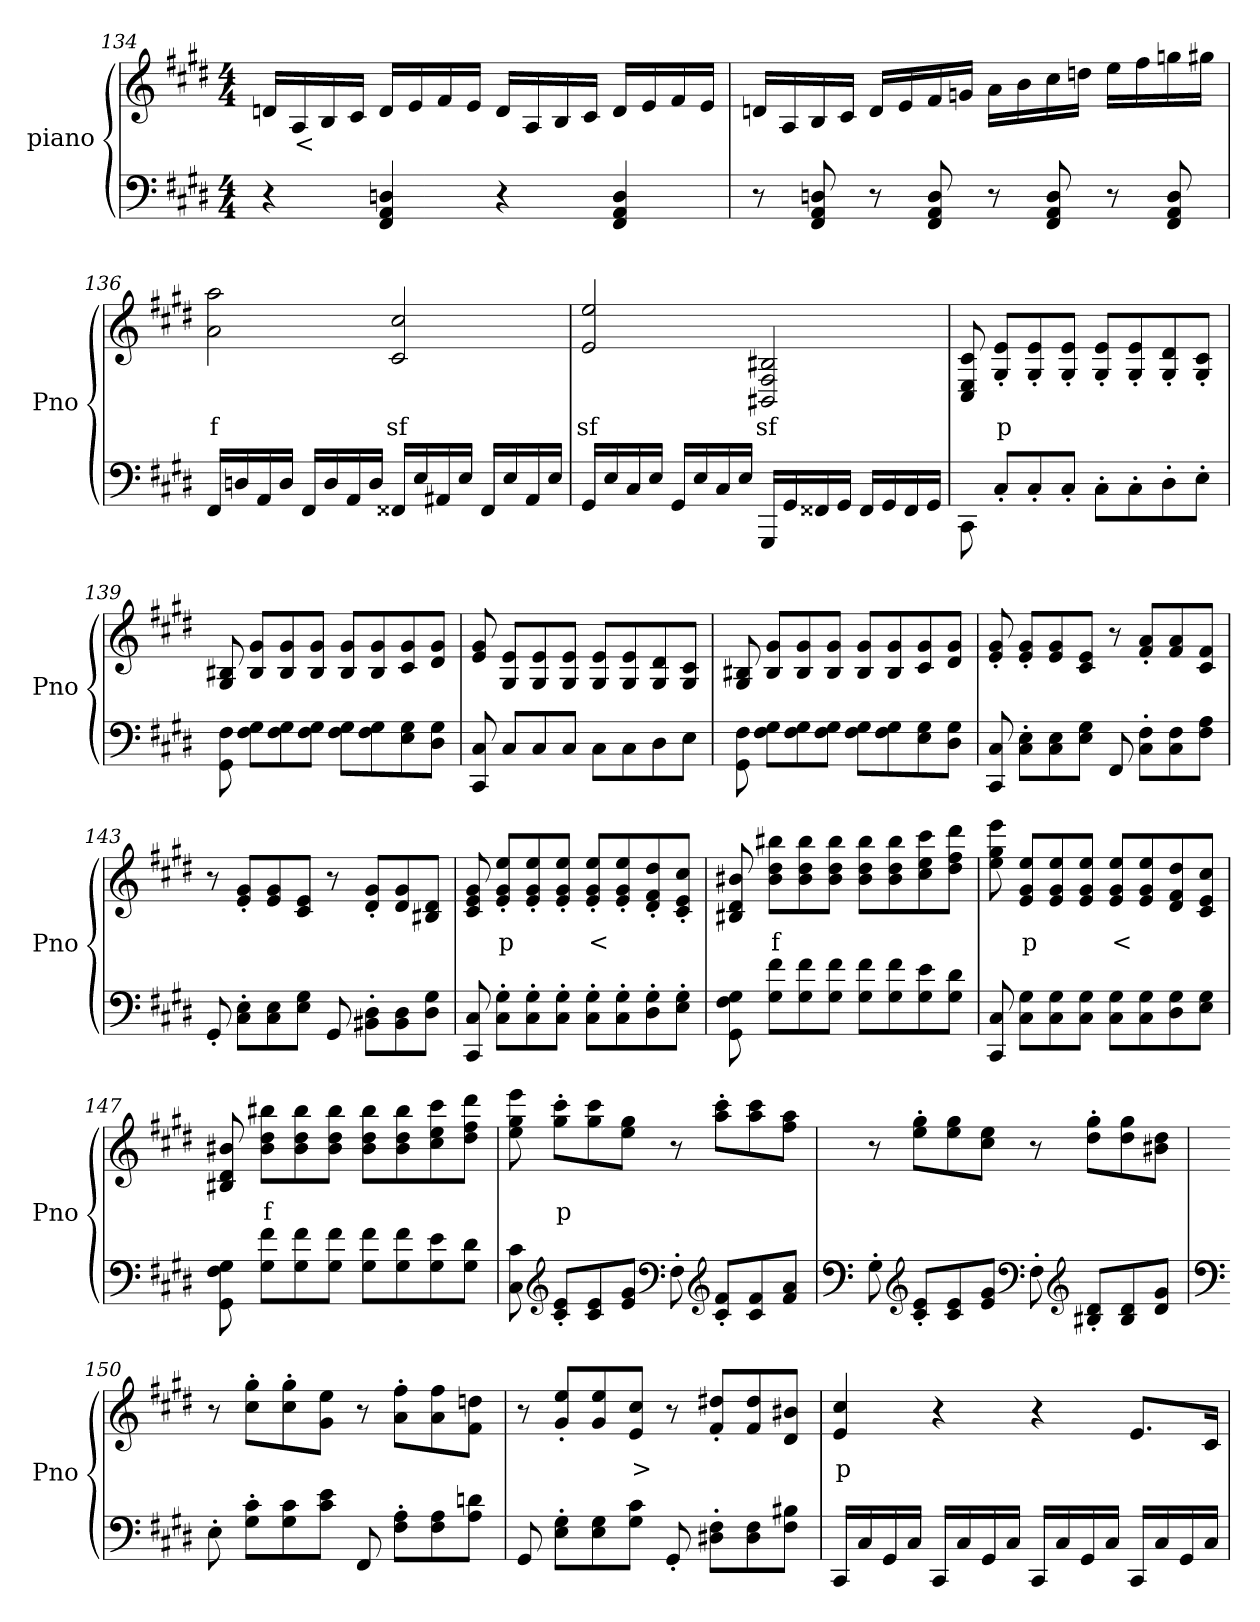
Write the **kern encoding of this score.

**kern	**kern	**text
*part2	*part1	*part1
*staff2	*staff1	*staff1
*I"piano	*I"piano	*
*I'Pno	*I'Pno	*
*clefF4	*clefG2	*
*k[f#c#g#d#]	*k[f#c#g#d#]	*
*c#:	*c#:	*
*M4/4	*M4/4	*
=134	=134	=134
4r	16dn/LL	.
.	16A/	<
.	16B/	.
.	16c#/JJ	.
4FF#/ 4AA/ 4Dn/	16d/LL	.
.	16e/	.
.	16f#/	.
.	16e/JJ	.
4r	16d/LL	.
.	16A/	.
.	16B/	.
.	16c#/JJ	.
4FF#/ 4AA/ 4D/	16d/LL	.
.	16e/	.
.	16f#/	.
.	16e/JJ	.
!!LO:LB:g=z
=135	=135	=135
8r	16dn/LL	.
.	16A/	.
8FF#/ 8AA/ 8Dn/	16B/	.
.	16c#/JJ	.
8r	16d/LL	.
.	16e/	.
8FF#/ 8AA/ 8D/	16f#/	.
.	16gn/JJ	.
8r	16a\LL	.
.	16b\	.
8FF#/ 8AA/ 8D/	16cc#\	.
.	16ddn\JJ	.
8r	16ee\LL	.
.	16ff#\	.
8FF#/ 8AA/ 8D/	16ggn\	.
.	16gg#X\JJ	.
=136	=136	=136
16FF#/LL	2a\ 2aa\	f
16Dn/	.	.
16AA/	.	.
16D/JJ	.	.
16FF#/LL	.	.
16D/	.	.
16AA/	.	.
16D/JJ	.	.
16FF##X/LL	2c#/ 2cc#/	sf
16E/	.	.
16AA#X/	.	.
16E/JJ	.	.
16FF##/LL	.	.
16E/	.	.
16AA#/	.	.
16E/JJ	.	.
=137	=137	=137
16GG#/LL	2e/ 2ee/	sf
16E/	.	.
16C#/	.	.
16E/JJ	.	.
16GG#/LL	.	.
16E/	.	.
16C#/	.	.
16E/JJ	.	.
16GGG#/LL	2BB#X/ 2F#/ 2B#X/	sf
16GG#/	.	.
16FF##X/	.	.
16GG#/JJ	.	.
16FF##/LL	.	.
16GG#/	.	.
16FF##/	.	.
16GG#/JJ	.	.
!!LO:LB:g=z
=138	=138	=138
8CC#\	8C#/ 8E/ 8c#/	.
8C#'/L	8G#/' 8e/'L	p
8C#'/	8G#/' 8e/'	.
8C#'/J	8G#/' 8e/'J	.
8C#'\L	8G#/' 8e/'L	.
8C#'\	8G#/' 8e/'	.
8D#'\	8G#/' 8d#/'	.
8E'\J	8G#/' 8c#/'J	.
=139	=139	=139
8GG#\ 8F#\	8G#/ 8B#X/	.
8F#\ 8G#\L	8B#/ 8g#/L	.
8F#\ 8G#\	8B#/ 8g#/	.
8F#\ 8G#\J	8B#/ 8g#/J	.
8F#\ 8G#\L	8B#/ 8g#/L	.
8F#\ 8G#\	8B#/ 8g#/	.
8E\ 8G#\	8c#/ 8g#/	.
8D#\ 8G#\J	8d#/ 8g#/J	.
=140	=140	=140
8CC#/ 8C#/	8e/ 8g#/	.
8C#/L	8G#/ 8e/L	.
8C#/	8G#/ 8e/	.
8C#/J	8G#/ 8e/J	.
8C#\L	8G#/ 8e/L	.
8C#\	8G#/ 8e/	.
8D#\	8G#/ 8d#/	.
8E\J	8G#/ 8c#/J	.
=141	=141	=141
8GG#\ 8F#\	8G#/ 8B#X/	.
8F#\ 8G#\L	8B#/ 8g#/L	.
8F#\ 8G#\	8B#/ 8g#/	.
8F#\ 8G#\J	8B#/ 8g#/J	.
8F#\ 8G#\L	8B#/ 8g#/L	.
8F#\ 8G#\	8B#/ 8g#/	.
8E\ 8G#\	8c#/ 8g#/	.
8D#\ 8G#\J	8d#/ 8g#/J	.
!!LO:LB:g=z
=142	=142	=142
8CC#/ 8C#/	8e/' 8g#/'	.
8C#\' 8E\'L	8e/' 8g#/'L	.
8C#\ 8E\	8e/ 8g#/	.
8E\ 8G#\J	8c#/ 8e/J	.
8FF#/	8r	.
8C#\' 8F#\'L	8f#/' 8a/'L	.
8C#\ 8F#\	8f#/ 8a/	.
8F#\ 8A\J	8c#/ 8f#/J	.
=143	=143	=143
8GG#'/	8r	.
8C#\' 8E\'L	8e/' 8g#/'L	.
8C#\ 8E\	8e/ 8g#/	.
8E\ 8G#\J	8c#/ 8e/J	.
8GG#/	8r	.
8BB#X\' 8D#\'L	8d#/' 8g#/'L	.
8BB#\ 8D#\	8d#/ 8g#/	.
8D#\ 8G#\J	8B#X/ 8d#/J	.
=144	=144	=144
8CC#/ 8C#/	8c#/ 8e/ 8g#/	.
8C#\' 8G#\'L	8e/' 8g#/' 8ee/'L	p
8C#\' 8G#\'	8e/' 8g#/' 8ee/'	.
8C#\' 8G#\'J	8e/' 8g#/' 8ee/'J	.
8C#\' 8G#\'L	8e/' 8g#/' 8ee/'L	<
8C#\' 8G#\'	8e/' 8g#/' 8ee/'	.
8D#\' 8G#\'	8d#/' 8f#/' 8dd#/'	.
8E\' 8G#\'J	8c#/' 8e/' 8cc#/'J	.
=145	=145	=145
8GG#\ 8F#\ 8G#\	8B#X/ 8d#/ 8b#X/	.
8G#\ 8f#\L	8b#\ 8dd#\ 8bb#X\L	f
8G#\ 8f#\	8b#\ 8dd#\ 8bb#\	.
8G#\ 8f#\J	8b#\ 8dd#\ 8bb#\J	.
8G#\ 8f#\L	8b#\ 8dd#\ 8bb#\L	.
8G#\ 8f#\	8b#\ 8dd#\ 8bb#\	.
8G#\ 8e\	8cc#\ 8ee\ 8ccc#\	.
8G#\ 8d#\J	8dd#\ 8ff#\ 8ddd#\J	.
!!LO:PB:g=z
=146	=146	=146
8CC#/ 8C#/	8ee\ 8gg#\ 8eee\	.
8C#\ 8G#\L	8e/ 8g#/ 8ee/L	p
8C#\ 8G#\	8e/ 8g#/ 8ee/	.
8C#\ 8G#\J	8e/ 8g#/ 8ee/J	.
8C#\ 8G#\L	8e/ 8g#/ 8ee/L	<
8C#\ 8G#\	8e/ 8g#/ 8ee/	.
8D#\ 8G#\	8d#/ 8f#/ 8dd#/	.
8E\ 8G#\J	8c#/ 8e/ 8cc#/J	.
=147	=147	=147
8GG#\ 8F#\ 8G#\	8B#X/ 8d#/ 8b#X/	.
8G#\ 8f#\L	8b#\ 8dd#\ 8bb#X\L	f
8G#\ 8f#\	8b#\ 8dd#\ 8bb#\	.
8G#\ 8f#\J	8b#\ 8dd#\ 8bb#\J	.
8G#\ 8f#\L	8b#\ 8dd#\ 8bb#\L	.
8G#\ 8f#\	8b#\ 8dd#\ 8bb#\	.
8G#\ 8e\	8cc#\ 8ee\ 8ccc#\	.
8G#\ 8d#\J	8dd#\ 8ff#\ 8ddd#\J	.
=148	=148	=148
8C#\ 8c#\	8ee\ 8gg#\ 8eee\	.
*clefG2	*	*
8c#/' 8e/'L	8gg#\' 8ccc#\'L	p
8c#/ 8e/	8gg#\ 8ccc#\	.
8e/ 8g#/J	8ee\ 8gg#\J	.
*clefF4	*	*
8F#'\	8r	.
*clefG2	*	*
8c#/' 8f#/'L	8aa\' 8ccc#\'L	.
8c#/ 8f#/	8aa\ 8ccc#\	.
8f#/ 8a/J	8ff#\ 8aa\J	.
!!LO:LB:g=z
=149	=149	=149
*clefF4	*	*
8G#'\	8r	.
*clefG2	*	*
8c#/' 8e/'L	8ee\' 8gg#\'L	.
8c#/ 8e/	8ee\ 8gg#\	.
8e/ 8g#/J	8cc#\ 8ee\J	.
*clefF4	*	*
8F#'\	8r	.
*clefG2	*	*
8B#X/' 8d#/'L	8dd#\' 8gg#\'L	.
8B#/ 8d#/	8dd#\ 8gg#\	.
8d#/ 8g#/J	8b#X\ 8dd#\J	.
=150	=150	=150
*clefF4	*	*
8E'\	8r	.
8G#\' 8c#\'L	8cc#\' 8gg#\'L	.
8G#\ 8c#\	8cc#\' 8gg#\'	.
8c#\ 8e\J	8g#\ 8ee\J	.
8FF#/	8r	.
8F#\' 8A\'L	8a\' 8ff#\'L	.
8F#\ 8A\	8a\ 8ff#\	.
8A\ 8dn\J	8f#\ 8ddn\J	.
=151	=151	=151
8GG#/	8r	.
8E\' 8G#\'L	8g#/' 8ee/'L	.
8E\ 8G#\	8g#/ 8ee/	.
8G#\ 8c#\J	8e/ 8cc#/J	>
8GG#'/	8r	.
8D#X\' 8F#\'L	8f#/' 8dd#X/'L	.
8D#\ 8F#\	8f#/ 8dd#/	.
8F#\ 8B#X\J	8d#/ 8b#X/J	.
!!LO:LB:g=z
=152	=152	=152
16CC#/LL	4e/ 4cc#/	p
16C#/	.	.
16GG#/	.	.
16C#/JJ	.	.
16CC#/LL	4r	.
16C#/	.	.
16GG#/	.	.
16C#/JJ	.	.
16CC#/LL	4r	.
16C#/	.	.
16GG#/	.	.
16C#/JJ	.	.
16CC#/LL	8.e/L	.
16C#/	.	.
16GG#/	.	.
16C#/JJ	16c#/Jk	.
=	=	=
*-	*-	*-
